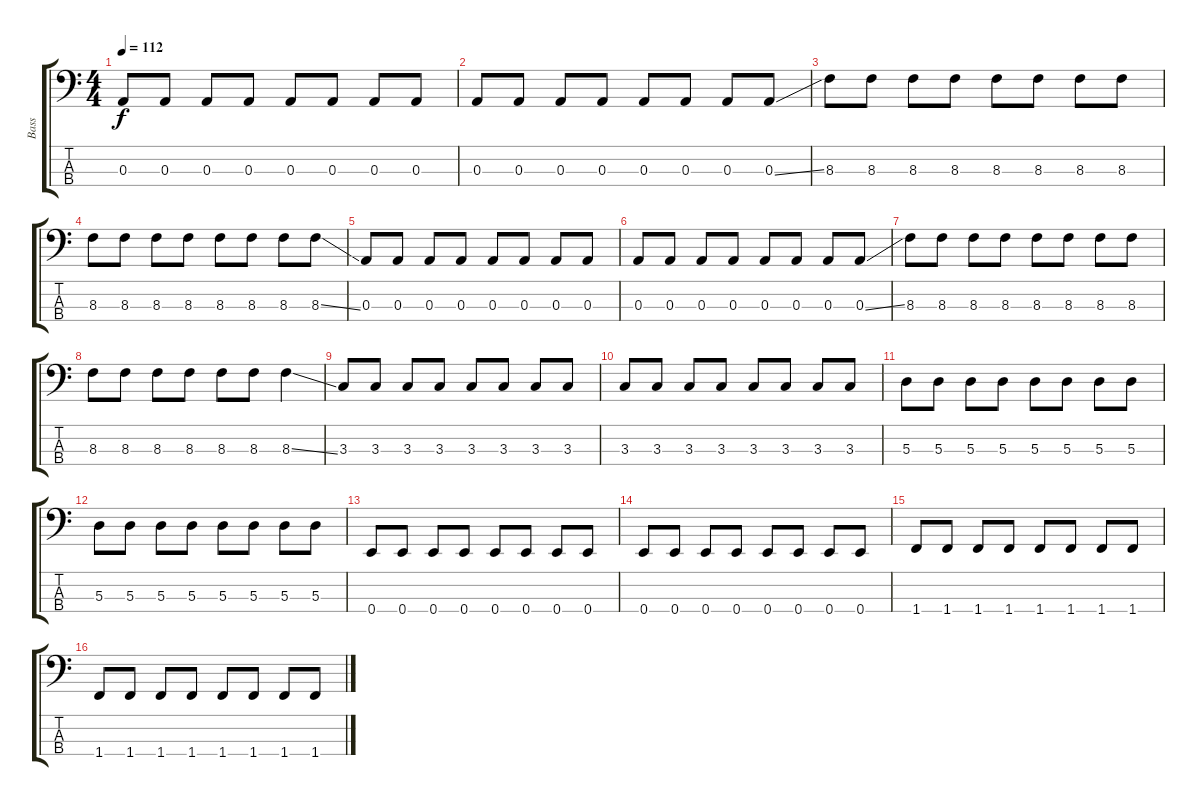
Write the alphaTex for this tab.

\track ("Bass" "Bass") {instrument electricbasspick}
\staff {score tabs}
\tuning (G2 D2 A1 E1) {hide}
\ts (4 4)
\tempo 112
\clef f4
\ks c
0.3.8{dy f} 0.3.8 0.3.8 0.3.8 0.3.8 0.3.8 0.3.8 0.3.8 |
0.3.8 0.3.8 0.3.8 0.3.8 0.3.8 0.3.8 0.3.8 0.3{ss}.8 |
8.3.8 8.3.8 8.3.8 8.3.8 8.3.8 8.3.8 8.3.8 8.3.8 |
8.3.8 8.3.8 8.3.8 8.3.8 8.3.8 8.3.8 8.3.8 8.3{ss}.8 |
0.3.8 0.3.8 0.3.8 0.3.8 0.3.8 0.3.8 0.3.8 0.3.8 |
0.3.8 0.3.8 0.3.8 0.3.8 0.3.8 0.3.8 0.3.8 0.3{ss}.8 |
8.3.8 8.3.8 8.3.8 8.3.8 8.3.8 8.3.8 8.3.8 8.3.8 |
8.3.8 8.3.8 8.3.8 8.3.8 8.3.8 8.3.8 8.3{ss}.4 |
3.3.8 3.3.8 3.3.8 3.3.8 3.3.8 3.3.8 3.3.8 3.3.8 |
3.3.8 3.3.8 3.3.8 3.3.8 3.3.8 3.3.8 3.3.8 3.3.8 |
5.3.8 5.3.8 5.3.8 5.3.8 5.3.8 5.3.8 5.3.8 5.3.8 |
5.3.8 5.3.8 5.3.8 5.3.8 5.3.8 5.3.8 5.3.8 5.3.8 |
0.4.8 0.4.8 0.4.8 0.4.8 0.4.8 0.4.8 0.4.8 0.4.8 |
0.4.8 0.4.8 0.4.8 0.4.8 0.4.8 0.4.8 0.4.8 0.4.8 |
1.4.8 1.4.8 1.4.8 1.4.8 1.4.8 1.4.8 1.4.8 1.4.8 |
1.4.8 1.4.8 1.4.8 1.4.8 1.4.8 1.4.8 1.4.8 1.4.8
